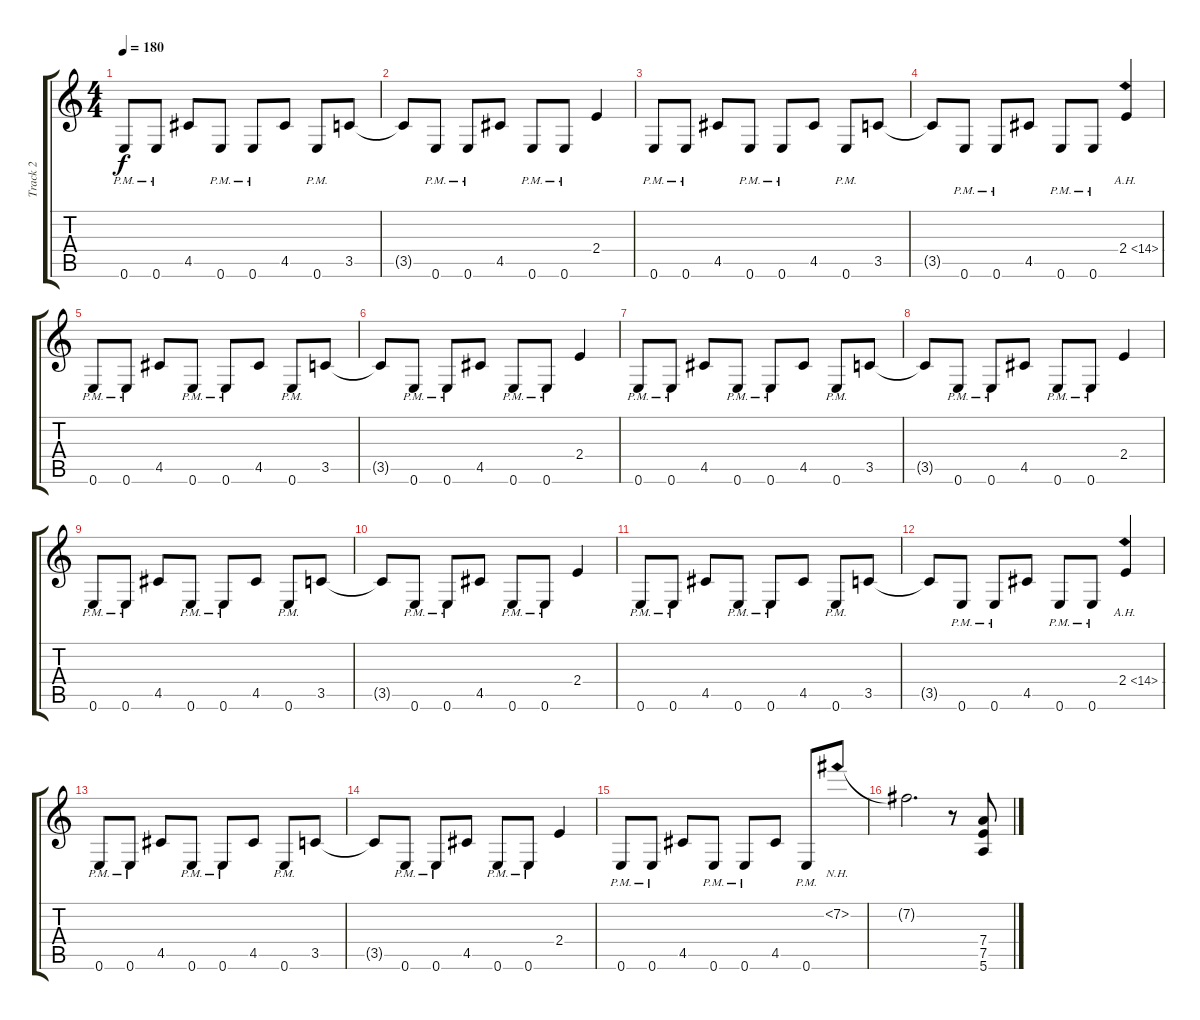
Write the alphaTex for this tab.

\track ("Track 2" "Track 2") {instrument overdrivenguitar}
\staff {score tabs}
\tuning (E4 B3 G3 D3 A2 E2) {hide}
\ts (4 4)
\tempo 180
\clef g2
\ks c
0.6{pm}.8{dy f} 0.6{pm}.8 4.5.8 0.6{pm}.8 0.6{pm}.8 4.5.8 0.6{pm}.8 3.5.8 |
3.5{t}.8 0.6{pm}.8 0.6{pm}.8 4.5.8 0.6{pm}.8 0.6{pm}.8 2.4.4 |
0.6{pm}.8 0.6{pm}.8 4.5.8 0.6{pm}.8 0.6{pm}.8 4.5.8 0.6{pm}.8 3.5.8 |
3.5{t}.8 0.6{pm}.8 0.6{pm}.8 4.5.8 0.6{pm}.8 0.6{pm}.8 2.4{ah 12}.4 |
0.6{pm}.8 0.6{pm}.8 4.5.8 0.6{pm}.8 0.6{pm}.8 4.5.8 0.6{pm}.8 3.5.8 |
3.5{t}.8 0.6{pm}.8 0.6{pm}.8 4.5.8 0.6{pm}.8 0.6{pm}.8 2.4.4 |
0.6{pm}.8 0.6{pm}.8 4.5.8 0.6{pm}.8 0.6{pm}.8 4.5.8 0.6{pm}.8 3.5.8 |
3.5{t}.8 0.6{pm}.8 0.6{pm}.8 4.5.8 0.6{pm}.8 0.6{pm}.8 2.4.4 |
0.6{pm}.8 0.6{pm}.8 4.5.8 0.6{pm}.8 0.6{pm}.8 4.5.8 0.6{pm}.8 3.5.8 |
3.5{t}.8 0.6{pm}.8 0.6{pm}.8 4.5.8 0.6{pm}.8 0.6{pm}.8 2.4.4 |
0.6{pm}.8 0.6{pm}.8 4.5.8 0.6{pm}.8 0.6{pm}.8 4.5.8 0.6{pm}.8 3.5.8 |
3.5{t}.8 0.6{pm}.8 0.6{pm}.8 4.5.8 0.6{pm}.8 0.6{pm}.8 2.4{ah 12}.4 |
0.6{pm}.8 0.6{pm}.8 4.5.8 0.6{pm}.8 0.6{pm}.8 4.5.8 0.6{pm}.8 3.5.8 |
3.5{t}.8 0.6{pm}.8 0.6{pm}.8 4.5.8 0.6{pm}.8 0.6{pm}.8 2.4.4 |
0.6{pm}.8 0.6{pm}.8 4.5.8 0.6{pm}.8 0.6{pm}.8 4.5.8 0.6{pm}.8 7.2{nh}.8 |
7.2{t}.2{d} r.8 (7.4 7.5 5.6).8
